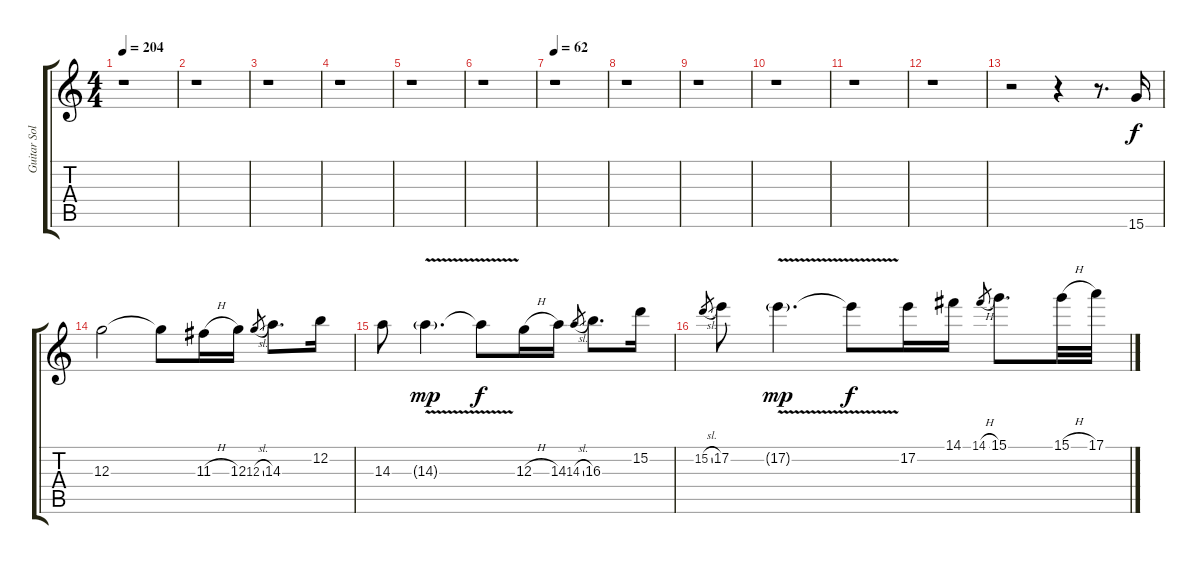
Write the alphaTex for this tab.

\track ("Guitar Solos" "Guitar Sol") {instrument overdrivenguitar}
\staff {score tabs}
\tuning (E4 B3 G3 D3 A2 E2) {hide}
\ts (4 4)
\tempo 204
\clef g2
\ks c
r.1{dy f} |
r.1 |
r.1 |
r.1 |
r.1 |
r.1 |
\tempo 62
r.1 |
r.1 |
r.1 |
r.1 |
r.1 |
r.1 |
r.2 r.4 r.8{d} 15.6.16 |
12.3.2 12.3{t}.8 11.3{h}.16 12.3.16 12.3{sl}.8{gr} 14.3.8{d} 12.2.16 |
14.3.8 14.3{v g}.4{d dy mp} 14.3{t}.8{dy f} 12.3{h}.16 14.3.16 14.3{sl}.8{gr} 16.3.8{d} 15.2.16 |
15.2{sl}.8{gr} 17.2.8 17.2{v g}.4{d dy mp} 17.2{t}.8{dy f} 17.2.16 14.1.16 14.1{h}.8{gr} 15.1.8{d} 15.1{h}.32 17.1.32
